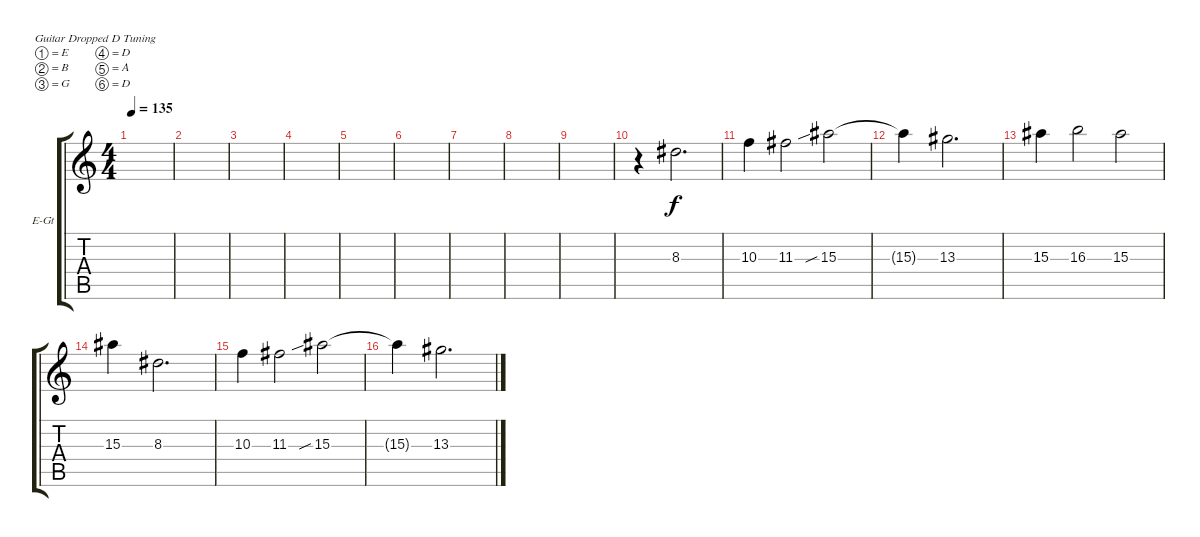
\bracketExtendMode groupsimilarinstruments
\firstSystemTrackNameOrientation horizontal
\otherSystemsTrackNameOrientation horizontal
\track ("Electric Guitar" "E-Gt") {instrument distortionguitar}
\staff {score tabs}
\tuning (E4 B3 G3 D3 A2 D2)
\ts (4 4)
\tempo 135
\clef g2
\scale
0.333333
\ks c
|
\scale
0.333333 |
\scale
0.333333 |
\scale
0.333333 |
\scale
0.333333 |
\scale
0.333333 |
\scale
0.333333 |
\scale
0.333333 |
\scale
0.333333 |
\scale
0.333333 r.4 8.3.2{d} |
\scale
0.333333 10.3.4 11.3.2 15.3{sib}.2 |
\scale
0.333333 15.3{t}.4 13.3.2{d} |
\scale
0.333333 15.3.4 16.3.2 15.3.2 |
\scale
0.333333 15.3.4 8.3.2{d} |
\scale
0.333333 10.3.4 11.3.2 15.3{sib}.2 |
\scale
0.333333 15.3{t}.4 13.3.2{d}
